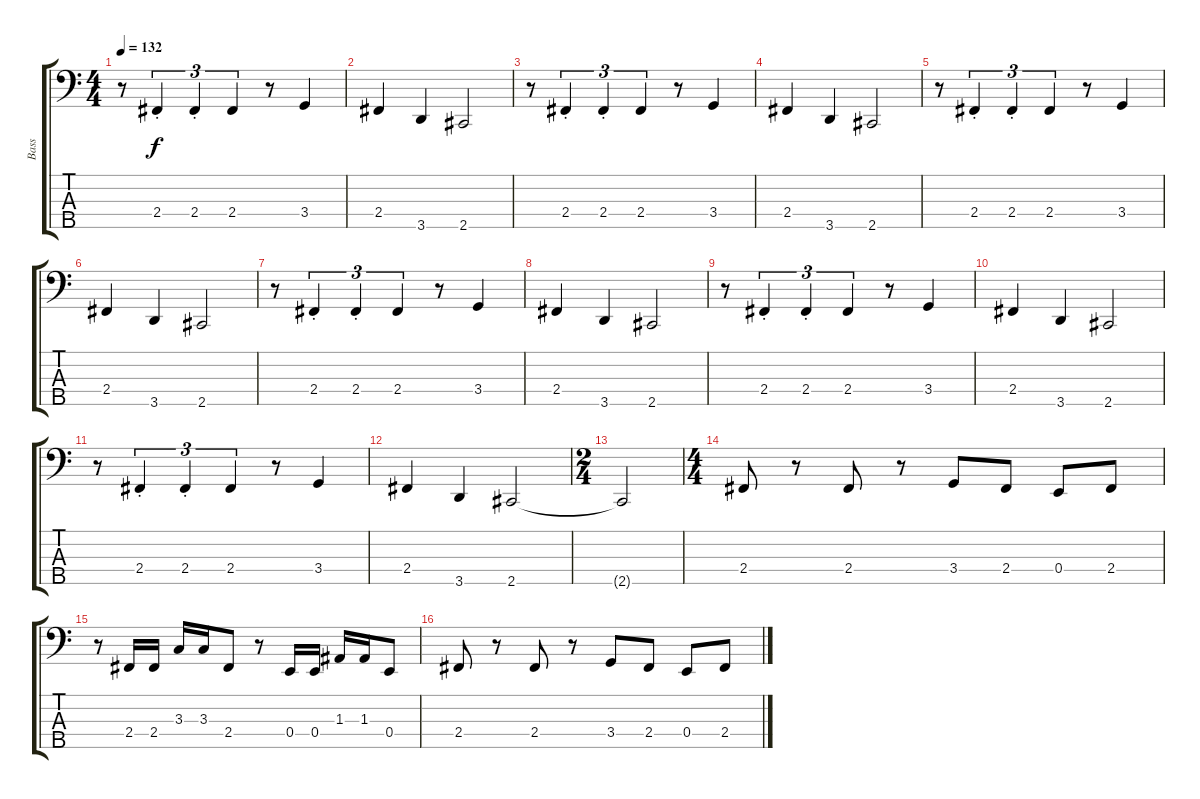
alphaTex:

\track ("Bass" "Bass") {instrument electricbassfinger}
\staff {score tabs}
\tuning (G2 D2 A1 E1 B0) {hide}
\ts (4 4)
\tempo 132
\clef f4
\ks c
r.8{dy f} 2.4{st}.4{tu (3 2)} 2.4{st}.4{tu (3 2)} 2.4.4{tu (3 2)} r.8 3.4.4 |
2.4.4 3.5.4 2.5.2 |
r.8 2.4{st}.4{tu (3 2)} 2.4{st}.4{tu (3 2)} 2.4.4{tu (3 2)} r.8 3.4.4 |
2.4.4 3.5.4 2.5.2 |
r.8 2.4{st}.4{tu (3 2)} 2.4{st}.4{tu (3 2)} 2.4.4{tu (3 2)} r.8 3.4.4 |
2.4.4 3.5.4 2.5.2 |
r.8 2.4{st}.4{tu (3 2)} 2.4{st}.4{tu (3 2)} 2.4.4{tu (3 2)} r.8 3.4.4 |
2.4.4 3.5.4 2.5.2 |
r.8 2.4{st}.4{tu (3 2)} 2.4{st}.4{tu (3 2)} 2.4.4{tu (3 2)} r.8 3.4.4 |
2.4.4 3.5.4 2.5.2 |
r.8 2.4{st}.4{tu (3 2)} 2.4{st}.4{tu (3 2)} 2.4.4{tu (3 2)} r.8 3.4.4 |
2.4.4 3.5.4 2.5.2 |
\ts (2 4)
2.5{t}.2 |
\ts (4 4)
2.4.8 r.8 2.4.8 r.8 3.4.8 2.4.8 0.4.8 2.4.8 |
r.8 2.4.16 2.4.16 3.3.16 3.3.16 2.4.8 r.8 0.4.16 0.4.16 1.3.16 1.3.16 0.4.8 |
2.4.8 r.8 2.4.8 r.8 3.4.8 2.4.8 0.4.8 2.4.8
